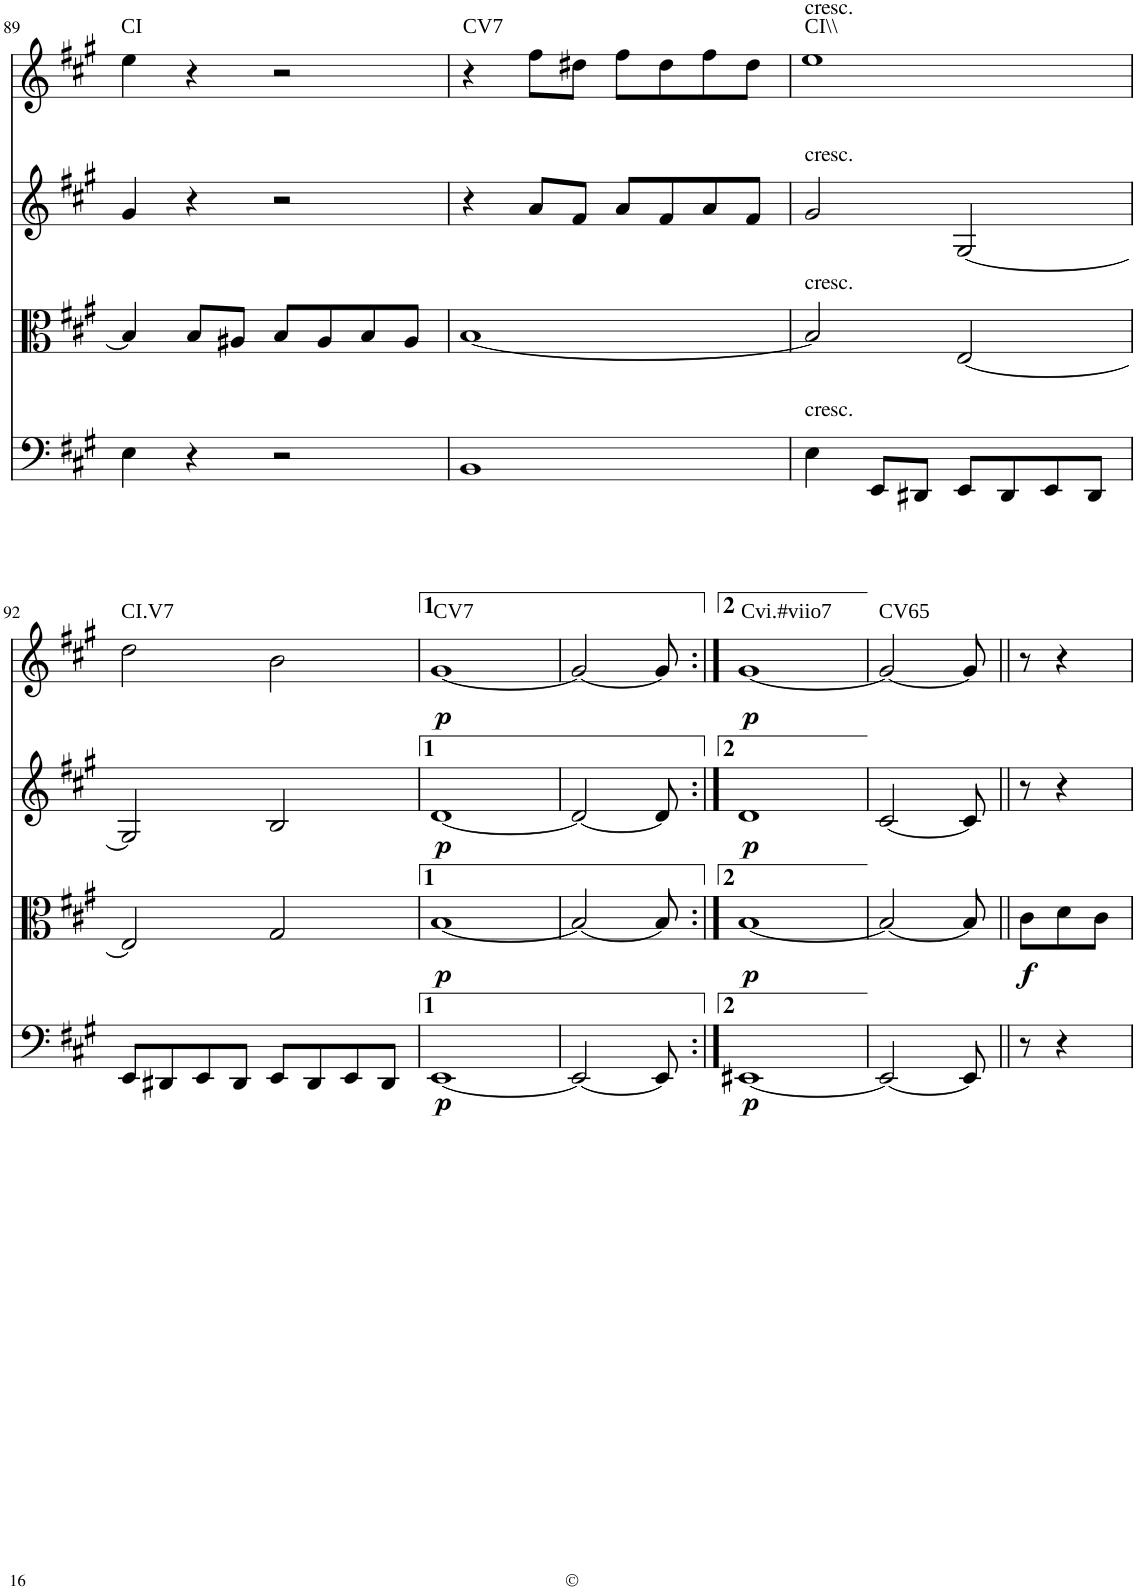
**kern	**dynam	**kern	**dynam	**kern	**dynam	**kern	**dynam
*part4	*part4	*part3	*part3	*part2	*part2	*part1	*part1
*staff4	*staff4	*staff3	*staff3	*staff2	*staff2	*staff1	*staff1
*I"Violoncello	*	*I"Viola	*	*I"Violin 2	*	*I"Violin 1	*
*I'Vc	*	*I'Vla	*	*I'Vln	*	*I'Vln	*
!!LO:PB:g=z
*clefF4	*	*clefC3	*	*clefG2	*	*clefG2	*
*k[f#c#g#]	*	*k[f#c#g#]	*	*k[f#c#g#]	*	*k[f#c#g#]	*
*A:	*	*A:	*	*A:	*	*A:	*
*M2/2	*	*M2/2	*	*M2/2	*	*M2/2	*
*met(c|)	*	*met(c|)	*	*met(c|)	*	*met(c|)	*
=89	=89	=89	=89	=89	=89	=89	=89
!	!	!	!	!	!	!LO:TX:a:t=CI	!
4E\	.	4B/]	.	4g#/	.	4ee\	.
4r	.	8B/L	.	4r	.	4r	.
.	.	8A#X/J	.	.	.	.	.
2r	.	8B/L	.	2r	.	2r	.
.	.	8A#/	.	.	.	.	.
.	.	8B/	.	.	.	.	.
.	.	8A#/J	.	.	.	.	.
=90	=90	=90	=90	=90	=90	=90	=90
!	!	!	!	!	!	!LO:TX:a:t=CV7	!
1BB	.	[1B	.	4r	.	4r	.
.	.	.	.	8a/L	.	8ff#\L	.
.	.	.	.	8f#/J	.	8dd#X\J	.
.	.	.	.	8a/L	.	8ff#\L	.
.	.	.	.	8f#/	.	8dd#\	.
.	.	.	.	8a/	.	8ff#\	.
.	.	.	.	8f#/J	.	8dd#\J	.
=91	=91	=91	=91	=91	=91	=91	=91
!	!	!	!	!	!	!LO:TX:a:t=CI\\	!
!	!	!	!	!	!	!LO:TX:a:t=cresc.	!
!	!	!	!	!LO:TX:a:t=cresc.	!	!	!
!	!	!LO:TX:a:t=cresc.	!	!	!	!	!
!LO:TX:a:t=cresc.	!	!	!	!	!	!	!
4E\	.	2B/]	.	2g#/	.	1ee	.
8EE/L	.	.	.	.	.	.	.
8DD#X/J	.	.	.	.	.	.	.
8EE/L	.	[2E/	.	[2G#/	.	.	.
8DD#/	.	.	.	.	.	.	.
8EE/	.	.	.	.	.	.	.
8DD#/J	.	.	.	.	.	.	.
!!LO:LB:g=z
=92	=92	=92	=92	=92	=92	=92	=92
!	!	!	!	!	!	!LO:TX:a:t=CI.V7	!
8EE/L	.	2E/]	.	2G#/]	.	2dd\	.
8DD#X/	.	.	.	.	.	.	.
8EE/	.	.	.	.	.	.	.
8DD#/J	.	.	.	.	.	.	.
8EE/L	.	2G#/	.	2B/	.	2b\	.
8DD#/	.	.	.	.	.	.	.
8EE/	.	.	.	.	.	.	.
8DD#/J	.	.	.	.	.	.	.
=93	=93	=93	=93	=93	=93	=93	=93
!	!	!	!	!	!	!LO:TX:a:t=CV7	!
!	!LO:DY:b	!	!LO:DY:b	!	!LO:DY:b	!	!LO:DY:b
[1EE	p	[1B	p	[1d	p	[1g#	p
=94	=94	=94	=94	=94	=94	=94	=94
2EE/_	.	2B/_	.	2d/_	.	2g#/_	.
8EE/]	.	8B/]	.	8d/]	.	8g#/]	.
=95:|!	=95:|!	=95:|!	=95:|!	=95:|!	=95:|!	=95:|!	=95:|!
!	!	!	!	!	!	!LO:TX:a:t=Cvi.#viio7	!
!	!LO:DY:b	!	!LO:DY:b	!	!LO:DY:b	!	!LO:DY:b
[1EE#X	p	[1B	p	1d	p	[1g#	p
=96	=96	=96	=96	=96	=96	=96	=96
!	!	!	!	!	!	!LO:TX:a:t=CV65	!
2EE#/_	.	2B/_	.	[2c#/	.	2g#/_	.
8EE#/]	.	8B/]	.	8c#/]	.	8g#/]	.
=96X1||	=96X1||	=96X1||	=96X1||	=96X1||	=96X1||	=96X1||	=96X1||
!	!	!	!LO:DY:b	!	!	!	!
8r	.	8c#\L	f	8r	.	8r	.
4r	.	8d\	.	4r	.	4r	.
.	.	8c#\J	.	.	.	.	.
=	=	=	=	=	=	=	=
*-	*-	*-	*-	*-	*-	*-	*-
